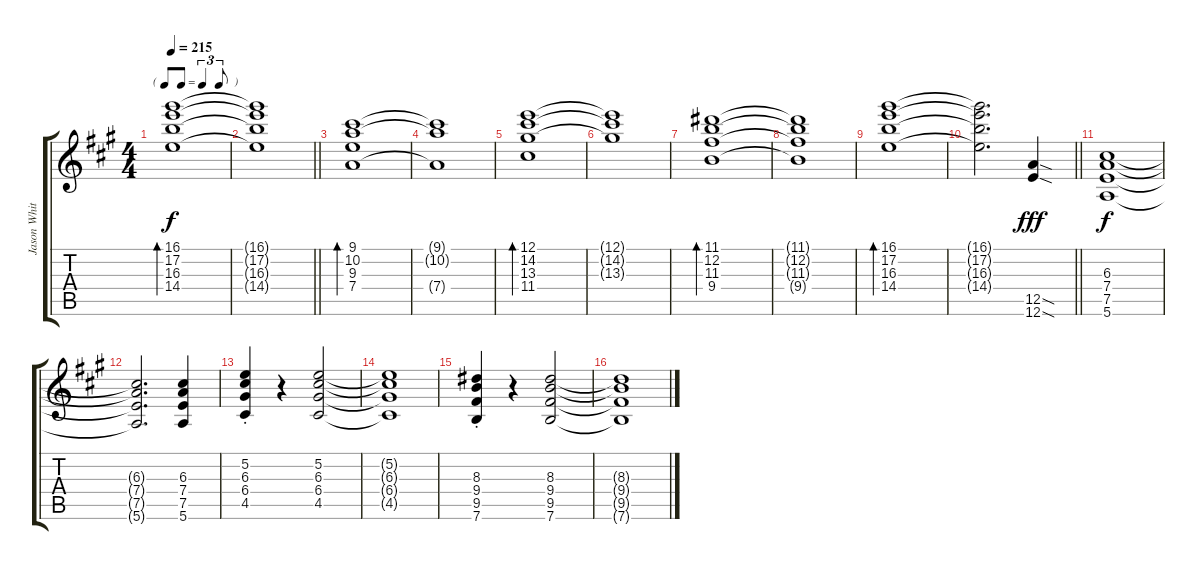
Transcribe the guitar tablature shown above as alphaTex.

\track ("Jason White (Lead Guitar)" "Jason Whit") {instrument distortionguitar}
\staff {score tabs}
\tuning (E4 B3 G3 D3 A2 E2) {hide}
\ts (4 4)
\tf triplet8th
\tempo 215
\clef g2
\ks a
(16.1 17.2 16.3 14.4).1{bd 480 dy f} |
\barLineRight lightlight
(16.1{t} 17.2{t} 16.3{t} 14.4{t}).1 |
(9.1 10.2 9.3 7.4).1{bd 480} |
(9.1{t} 10.2{t} 7.4{t}).1 |
(12.1 14.2 13.3 11.4).1{bd 480} |
(12.1{t} 14.2{t} 13.3{t}).1 |
(11.1 12.2 11.3 9.4).1{bd 480} |
(11.1{t} 12.2{t} 11.3{t} 9.4{t}).1 |
(16.1 17.2 16.3 14.4).1{bd 480} |
\barLineRight lightlight
(16.1{t} 17.2{t} 16.3{t} 14.4{t}).2{d} (12.5{sod} 12.6{sod}).4{dy fff} |
(6.3 7.4 7.5 5.6).1{dy f} |
(6.3{t} 7.4{t} 7.5{t} 5.6{t}).2{d} (6.3 7.4 7.5 5.6).4 |
(5.2{st} 6.3{st} 6.4{st} 4.5{st}).4 r.4 (5.2 6.3 6.4 4.5).2 |
(5.2{t} 6.3{t} 6.4{t} 4.5{t}).1 |
(8.3{st} 9.4{st} 9.5{st} 7.6{st}).4 r.4 (8.3 9.4 9.5 7.6).2 |
(8.3{t} 9.4{t} 9.5{t} 7.6{t}).1
